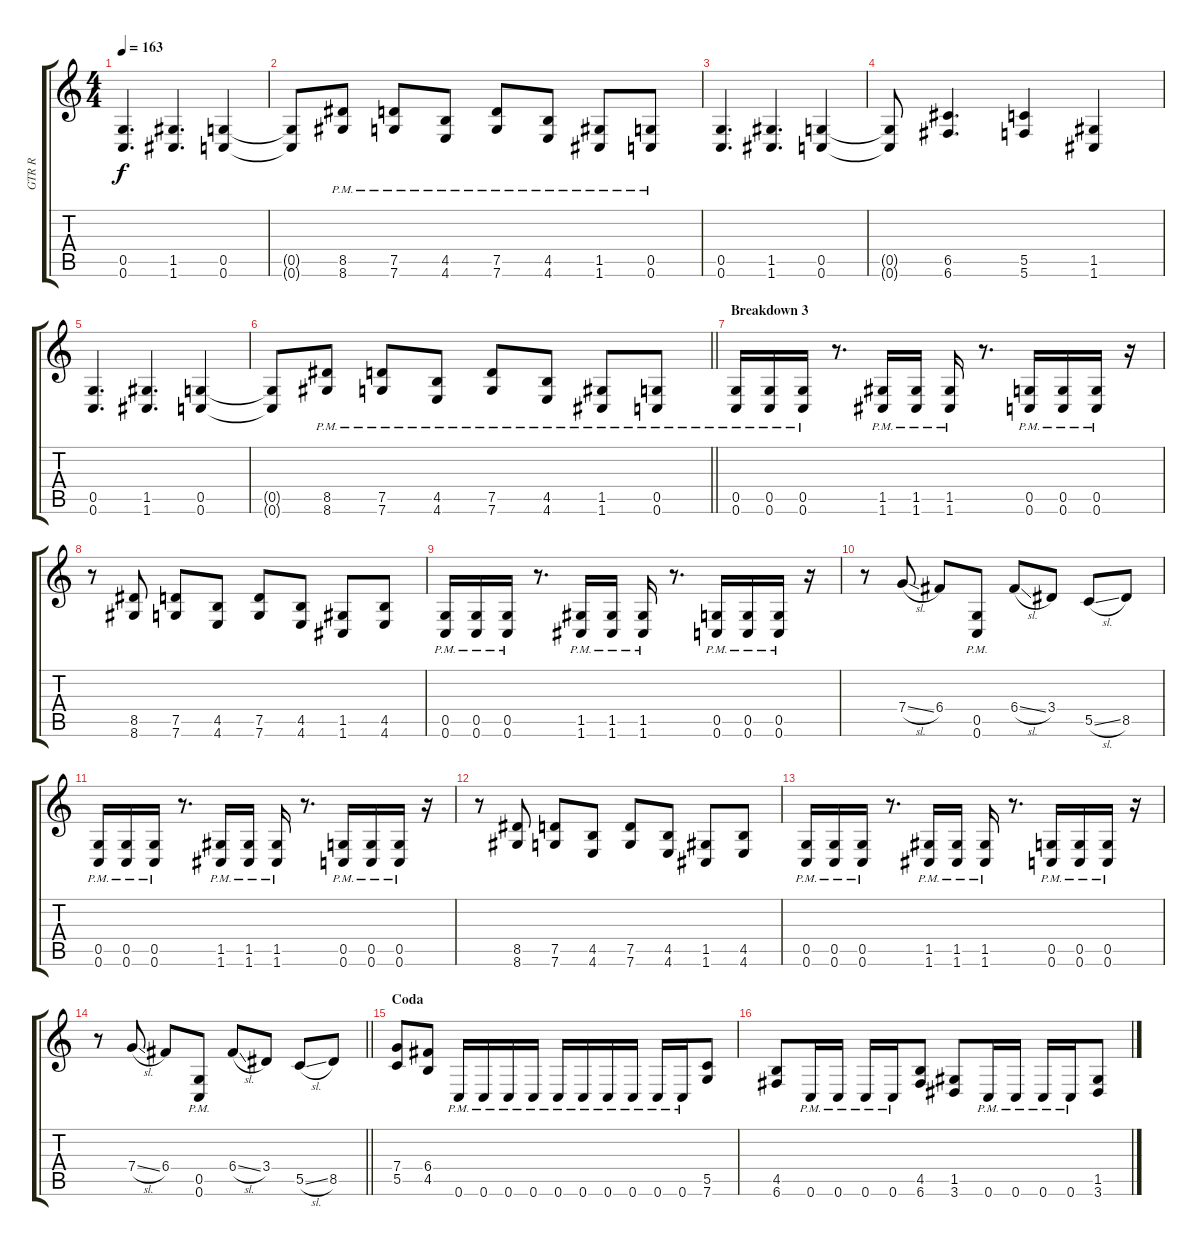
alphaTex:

\track ("GTR R" "GTR R") {instrument overdrivenguitar}
\staff {score tabs}
\tuning (D4 A3 F3 C3 G2 C2) {hide}
\ts (4 4)
\tempo 163
\clef g2
\ks c
(0.5 0.6).4{d dy f} (1.5 1.6).4{d} (0.5 0.6).4 |
(0.5{t} 0.6{t}).8 (8.5{pm} 8.6{pm}).8 (7.5{pm} 7.6{pm}).8 (4.5{pm} 4.6{pm}).8 (7.5{pm} 7.6{pm}).8 (4.5{pm} 4.6{pm}).8 (1.5{pm} 1.6{pm}).8 (0.5{pm} 0.6{pm}).8 |
(0.5 0.6).4{d} (1.5 1.6).4{d} (0.5 0.6).4 |
(0.5{t} 0.6{t}).8 (6.5 6.6).4{d} (5.5 5.6).4 (1.5 1.6).4 |
(0.5 0.6).4{d} (1.5 1.6).4{d} (0.5 0.6).4 |
\barLineRight lightlight
(0.5{t} 0.6{t}).8 (8.5{pm} 8.6{pm}).8 (7.5{pm} 7.6{pm}).8 (4.5{pm} 4.6{pm}).8 (7.5{pm} 7.6{pm}).8 (4.5{pm} 4.6{pm}).8 (1.5{pm} 1.6{pm}).8 (0.5{pm} 0.6{pm}).8 |
\section ("" "Breakdown 3")
(0.5{pm} 0.6{pm}).16 (0.5{pm} 0.6{pm}).16 (0.5{pm} 0.6{pm}).16 r.8{d} (1.5{pm} 1.6{pm}).16 (1.5{pm} 1.6{pm}).16 (1.5{pm} 1.6{pm}).16 r.8{d} (0.5{pm} 0.6{pm}).16 (0.5{pm} 0.6{pm}).16 (0.5{pm} 0.6{pm}).16 r.16 |
r.8 (8.5 8.6).8 (7.5 7.6).8 (4.5 4.6).8 (7.5 7.6).8 (4.5 4.6).8 (1.5 1.6).8 (4.5 4.6).8 |
(0.5{pm} 0.6{pm}).16 (0.5{pm} 0.6{pm}).16 (0.5{pm} 0.6{pm}).16 r.8{d} (1.5{pm} 1.6{pm}).16 (1.5{pm} 1.6{pm}).16 (1.5{pm} 1.6{pm}).16 r.8{d} (0.5{pm} 0.6{pm}).16 (0.5{pm} 0.6{pm}).16 (0.5{pm} 0.6{pm}).16 r.16 |
r.8 7.4{sl}.8 6.4.8 (0.5{pm} 0.6{pm}).8 6.4{sl}.8 3.4.8 5.5{sl}.8 8.5.8 |
(0.5{pm} 0.6{pm}).16 (0.5{pm} 0.6{pm}).16 (0.5{pm} 0.6{pm}).16 r.8{d} (1.5{pm} 1.6{pm}).16 (1.5{pm} 1.6{pm}).16 (1.5{pm} 1.6{pm}).16 r.8{d} (0.5{pm} 0.6{pm}).16 (0.5{pm} 0.6{pm}).16 (0.5{pm} 0.6{pm}).16 r.16 |
r.8 (8.5 8.6).8 (7.5 7.6).8 (4.5 4.6).8 (7.5 7.6).8 (4.5 4.6).8 (1.5 1.6).8 (4.5 4.6).8 |
(0.5{pm} 0.6{pm}).16 (0.5{pm} 0.6{pm}).16 (0.5{pm} 0.6{pm}).16 r.8{d} (1.5{pm} 1.6{pm}).16 (1.5{pm} 1.6{pm}).16 (1.5{pm} 1.6{pm}).16 r.8{d} (0.5{pm} 0.6{pm}).16 (0.5{pm} 0.6{pm}).16 (0.5{pm} 0.6{pm}).16 r.16 |
\barLineRight lightlight
r.8 7.4{sl}.8 6.4.8 (0.5{pm} 0.6{pm}).8 6.4{sl}.8 3.4.8 5.5{sl}.8 8.5.8 |
\section ("" "Coda")
(7.4 5.5).8 (6.4 4.5).8 0.6{pm}.16 0.6{pm}.16 0.6{pm}.16 0.6{pm}.16 0.6{pm}.16 0.6{pm}.16 0.6{pm}.16 0.6{pm}.16 0.6{pm}.16 0.6{pm}.16 (5.5 7.6).8 |
(4.5 6.6).8 0.6{pm}.16 0.6{pm}.16 0.6{pm}.16 0.6{pm}.16 (4.5 6.6).8 (1.5 3.6).8 0.6{pm}.16 0.6{pm}.16 0.6{pm}.16 0.6{pm}.16 (1.5 3.6).8
